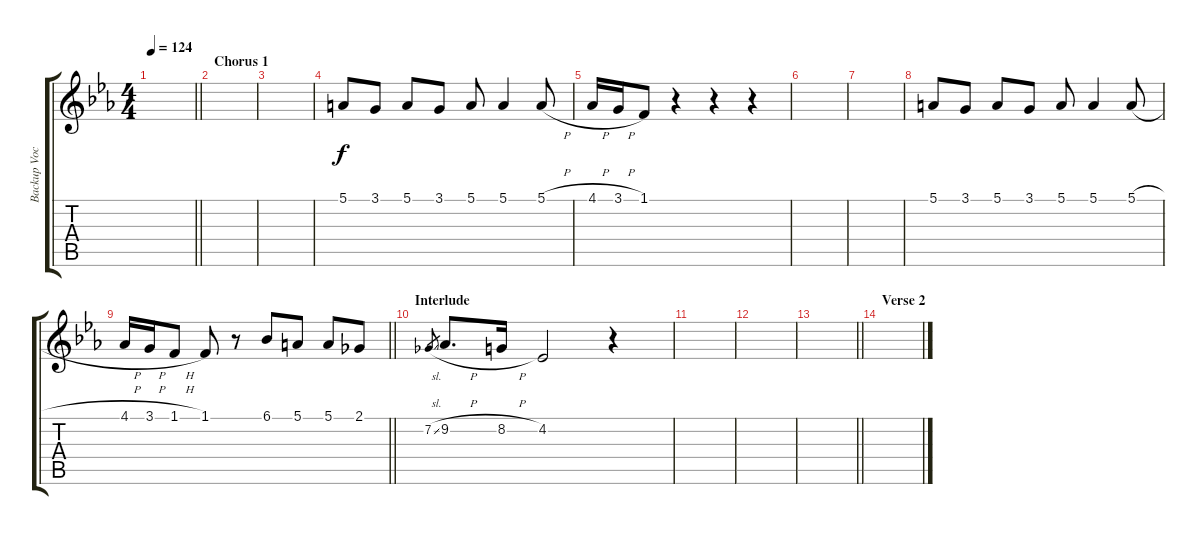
\track ("Backup Vocals" "Backup Voc") {instrument trombone}
\staff {score tabs}
\tuning (E4 B3 G3 D3 A2 E2) {hide}
\ts (4 4)
\tempo 124
\clef g2
\barLineRight lightlight
\ks eb
|
\section ("" "Chorus 1")
|
|
5.1.8 3.1.8 5.1.8 3.1.8 5.1.8 5.1.4 5.1{h}.8 |
4.1{h}.16 3.1{h}.16 1.1.8 r.4 r.4 r.4 |
|
|
5.1.8 3.1.8 5.1.8 3.1.8 5.1.8 5.1.4 5.1{h}.8 |
\barLineRight lightlight
4.1{h}.16 3.1{h}.16 1.1{h}.8 1.1.8 r.8 6.1.8 5.1.8 5.1.8 2.1.8 |
\section ("" "Interlude")
7.2{sl}.8{gr} 9.2{h}.8{d} 8.2{h}.16 4.2.2 r.4 |
|
|
\barLineRight lightlight
|
\section ("" "Verse 2")
